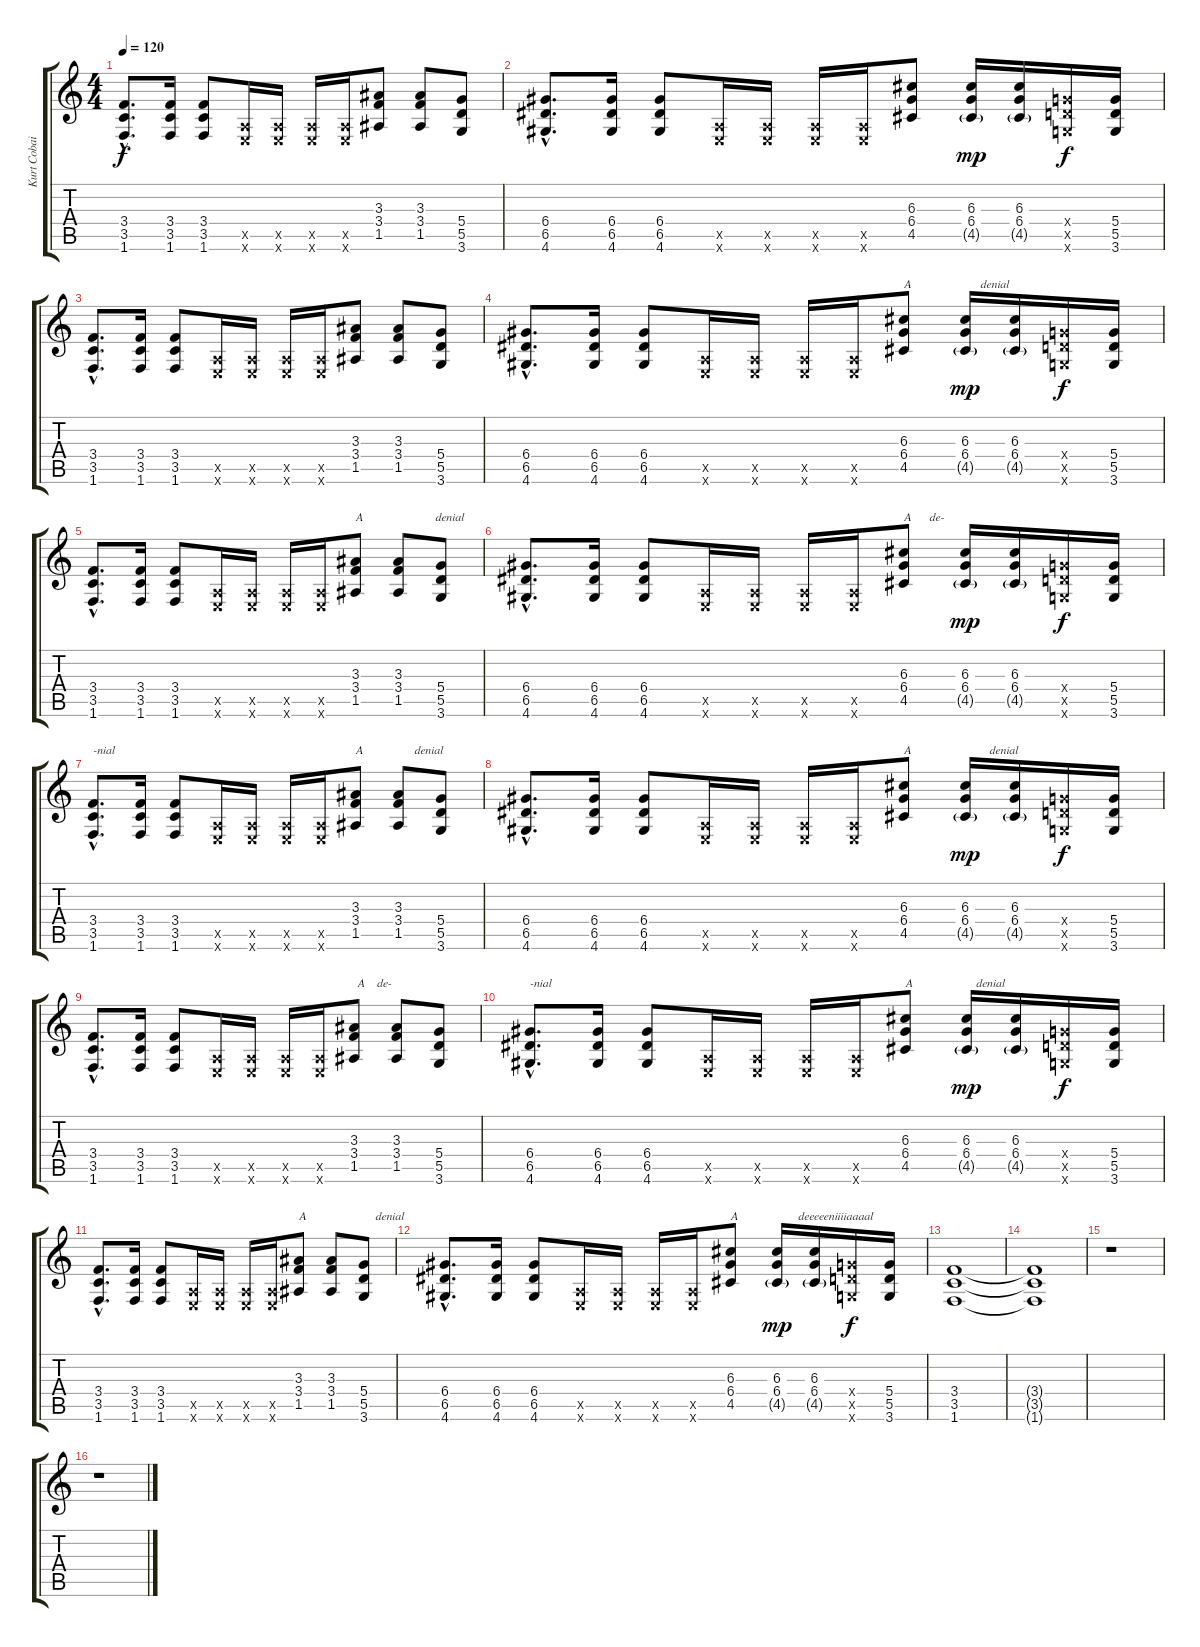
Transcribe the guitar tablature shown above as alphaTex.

\track ("Kurt Cobain - Rhythm Guitar (Overdriven)" "Kurt Cobai") {instrument overdrivenguitar}
\staff {score tabs}
\tuning (E4 B3 G3 D3 A2 E2) {hide}
\ts (4 4)
\tempo 120
\clef g2
\ks c
(3.4{hac} 3.5{hac} 1.6{hac}).8{d dy f} (3.4 3.5 1.6).16 (3.4 3.5 1.6).8 (0.5{x} 0.6{x}).16 (0.5{x} 0.6{x}).16 (0.5{x} 0.6{x}).16 (0.5{x} 0.6{x}).16 (3.3 3.4 1.5).8 (3.3 3.4 1.5).8 (5.4 5.5 3.6).8 |
(6.4{hac} 6.5{hac} 4.6{hac}).8{d} (6.4 6.5 4.6).16 (6.4 6.5 4.6).8 (0.5{x} 0.6{x}).16 (0.5{x} 0.6{x}).16 (0.5{x} 0.6{x}).16 (0.5{x} 0.6{x}).16 (6.3 6.4 4.5).8 (6.3 6.4 4.5{g}).16{dy mp} (6.3 6.4 4.5{g}).16 (5.4{x} 5.5{x} 3.6{x}).16{dy f} (5.4 5.5 3.6).16 |
(3.4{hac} 3.5{hac} 1.6{hac}).8{d} (3.4 3.5 1.6).16 (3.4 3.5 1.6).8 (0.5{x} 0.6{x}).16 (0.5{x} 0.6{x}).16 (0.5{x} 0.6{x}).16 (0.5{x} 0.6{x}).16 (3.3 3.4 1.5).8 (3.3 3.4 1.5).8 (5.4 5.5 3.6).8 |
(6.4{hac} 6.5{hac} 4.6{hac}).8{d} (6.4 6.5 4.6).16 (6.4 6.5 4.6).8 (0.5{x} 0.6{x}).16 (0.5{x} 0.6{x}).16 (0.5{x} 0.6{x}).16 (0.5{x} 0.6{x}).16 (6.3 6.4 4.5).8{txt "A                       denial"} (6.3 6.4 4.5{g}).16{dy mp} (6.3 6.4 4.5{g}).16 (5.4{x} 5.5{x} 3.6{x}).16{dy f} (5.4 5.5 3.6).16 |
(3.4{hac} 3.5{hac} 1.6{hac}).8{d} (3.4 3.5 1.6).16 (3.4 3.5 1.6).8 (0.5{x} 0.6{x}).16 (0.5{x} 0.6{x}).16 (0.5{x} 0.6{x}).16 (0.5{x} 0.6{x}).16 (3.3 3.4 1.5).8{txt "A                        denial"} (3.3 3.4 1.5).8 (5.4 5.5 3.6).8 |
(6.4{hac} 6.5{hac} 4.6{hac}).8{d} (6.4 6.5 4.6).16 (6.4 6.5 4.6).8 (0.5{x} 0.6{x}).16 (0.5{x} 0.6{x}).16 (0.5{x} 0.6{x}).16 (0.5{x} 0.6{x}).16 (6.3 6.4 4.5).8{txt "A      de-"} (6.3 6.4 4.5{g}).16{dy mp} (6.3 6.4 4.5{g}).16 (5.4{x} 5.5{x} 3.6{x}).16{dy f} (5.4 5.5 3.6).16 |
(3.4{hac} 3.5{hac} 1.6{hac}).8{d txt "-nial"} (3.4 3.5 1.6).16 (3.4 3.5 1.6).8 (0.5{x} 0.6{x}).16 (0.5{x} 0.6{x}).16 (0.5{x} 0.6{x}).16 (0.5{x} 0.6{x}).16 (3.3 3.4 1.5).8{txt "A                 denial"} (3.3 3.4 1.5).8 (5.4 5.5 3.6).8 |
(6.4{hac} 6.5{hac} 4.6{hac}).8{d} (6.4 6.5 4.6).16 (6.4 6.5 4.6).8 (0.5{x} 0.6{x}).16 (0.5{x} 0.6{x}).16 (0.5{x} 0.6{x}).16 (0.5{x} 0.6{x}).16 (6.3 6.4 4.5).8{txt "A                          denial"} (6.3 6.4 4.5{g}).16{dy mp} (6.3 6.4 4.5{g}).16 (5.4{x} 5.5{x} 3.6{x}).16{dy f} (5.4 5.5 3.6).16 |
(3.4{hac} 3.5{hac} 1.6{hac}).8{d} (3.4 3.5 1.6).16 (3.4 3.5 1.6).8 (0.5{x} 0.6{x}).16 (0.5{x} 0.6{x}).16 (0.5{x} 0.6{x}).16 (0.5{x} 0.6{x}).16 (3.3 3.4 1.5).8{txt " A    de-"} (3.3 3.4 1.5).8 (5.4 5.5 3.6).8 |
(6.4{hac} 6.5{hac} 4.6{hac}).8{d txt "-nial"} (6.4 6.5 4.6).16 (6.4 6.5 4.6).8 (0.5{x} 0.6{x}).16 (0.5{x} 0.6{x}).16 (0.5{x} 0.6{x}).16 (0.5{x} 0.6{x}).16 (6.3 6.4 4.5).8{txt "A                     denial"} (6.3 6.4 4.5{g}).16{dy mp} (6.3 6.4 4.5{g}).16 (5.4{x} 5.5{x} 3.6{x}).16{dy f} (5.4 5.5 3.6).16 |
(3.4{hac} 3.5{hac} 1.6{hac}).8{d} (3.4 3.5 1.6).16 (3.4 3.5 1.6).8 (0.5{x} 0.6{x}).16 (0.5{x} 0.6{x}).16 (0.5{x} 0.6{x}).16 (0.5{x} 0.6{x}).16 (3.3 3.4 1.5).8{txt "A                       denial"} (3.3 3.4 1.5).8 (5.4 5.5 3.6).8 |
(6.4{hac} 6.5{hac} 4.6{hac}).8{d} (6.4 6.5 4.6).16 (6.4 6.5 4.6).8 (0.5{x} 0.6{x}).16 (0.5{x} 0.6{x}).16 (0.5{x} 0.6{x}).16 (0.5{x} 0.6{x}).16 (6.3 6.4 4.5).8{txt "A                    deeeeeniiiiaaaal"} (6.3 6.4 4.5{g}).16{dy mp} (6.3 6.4 4.5{g}).16 (5.4{x} 5.5{x} 3.6{x}).16{dy f} (5.4 5.5 3.6).16 |
(3.4 3.5 1.6).1 |
(3.4{t} 3.5{t} 1.6{t}).1 |
r.1 |
r.1
